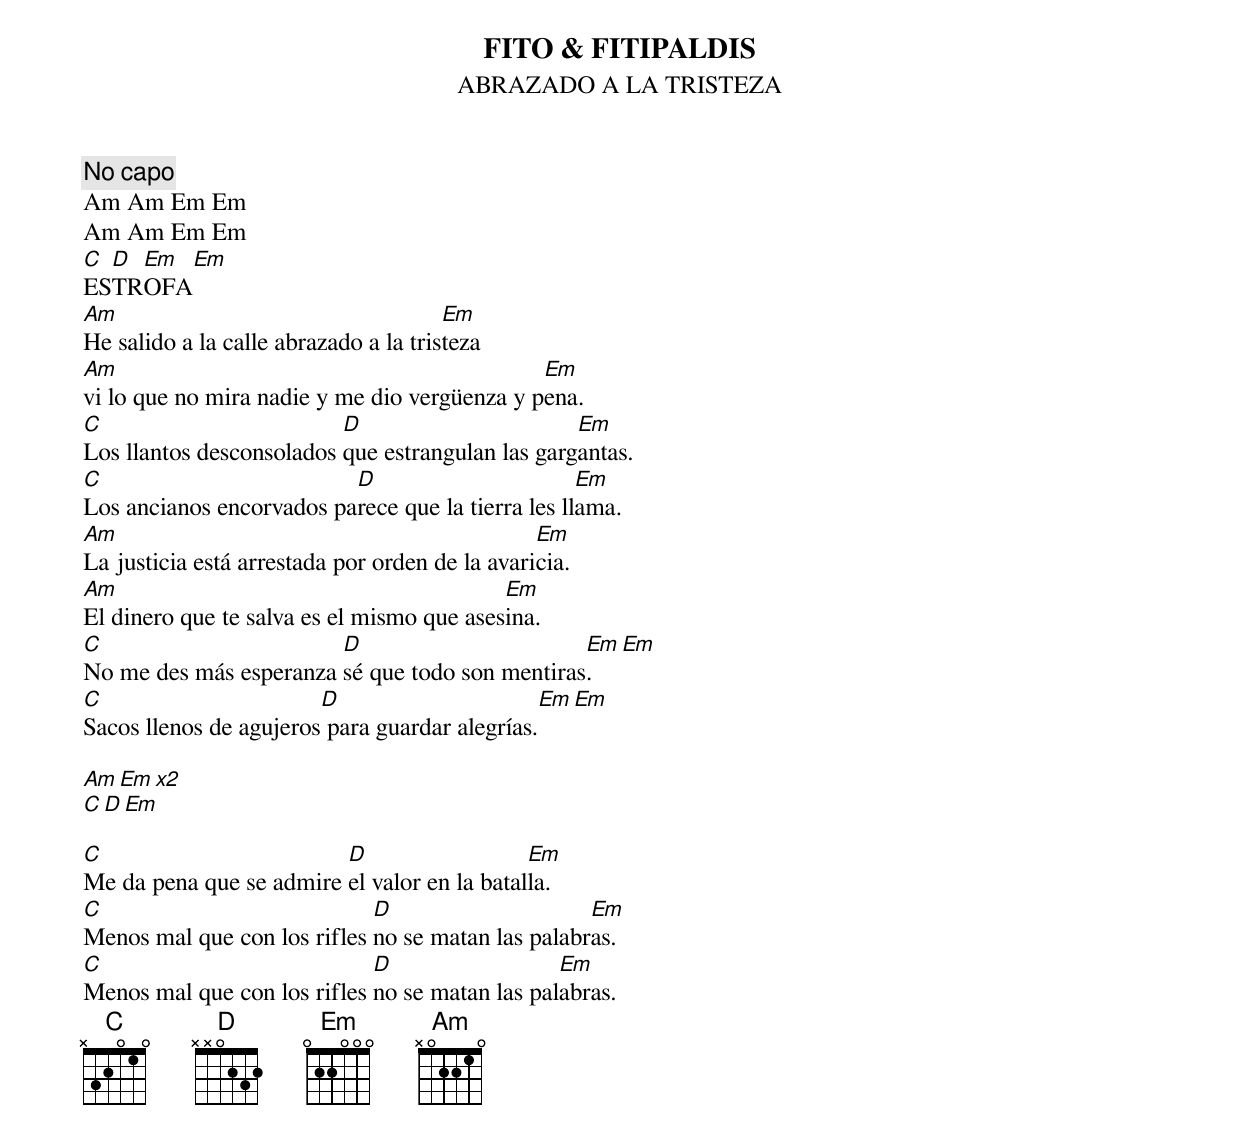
FITO & FITIPALDIS
ABRAZADO A LA TRISTEZA
No capo
Am Am Em Em
Am Am Em Em
C D Em Em
ESTROFA
Am                                     Em
He salido a la calle abrazado a la tristeza
Am                                            Em
vi lo que no mira nadie y me dio vergüenza y pena.
C                         D                       Em
Los llantos desconsolados que estrangulan las gargantas.
C                         D                        Em
Los ancianos encorvados parece que la tierra les llama.
Am                                              Em
La justicia está arrestada por orden de la avaricia.
Am                                         Em
El dinero que te salva es el mismo que asesina.
C                       D                       Em  Em
No me des más esperanza sé que todo son mentiras.
C                       D                      Em  Em
Sacos llenos de agujeros para guardar alegrías.

Am Em x2
C D Em

C                        D                   Em
Me da pena que se admire el valor en la batalla.
C                            D                     Em
Menos mal que con los rifles no se matan las palabras.
C                            D                  Em
Menos mal que con los rifles no se matan las palabras.
